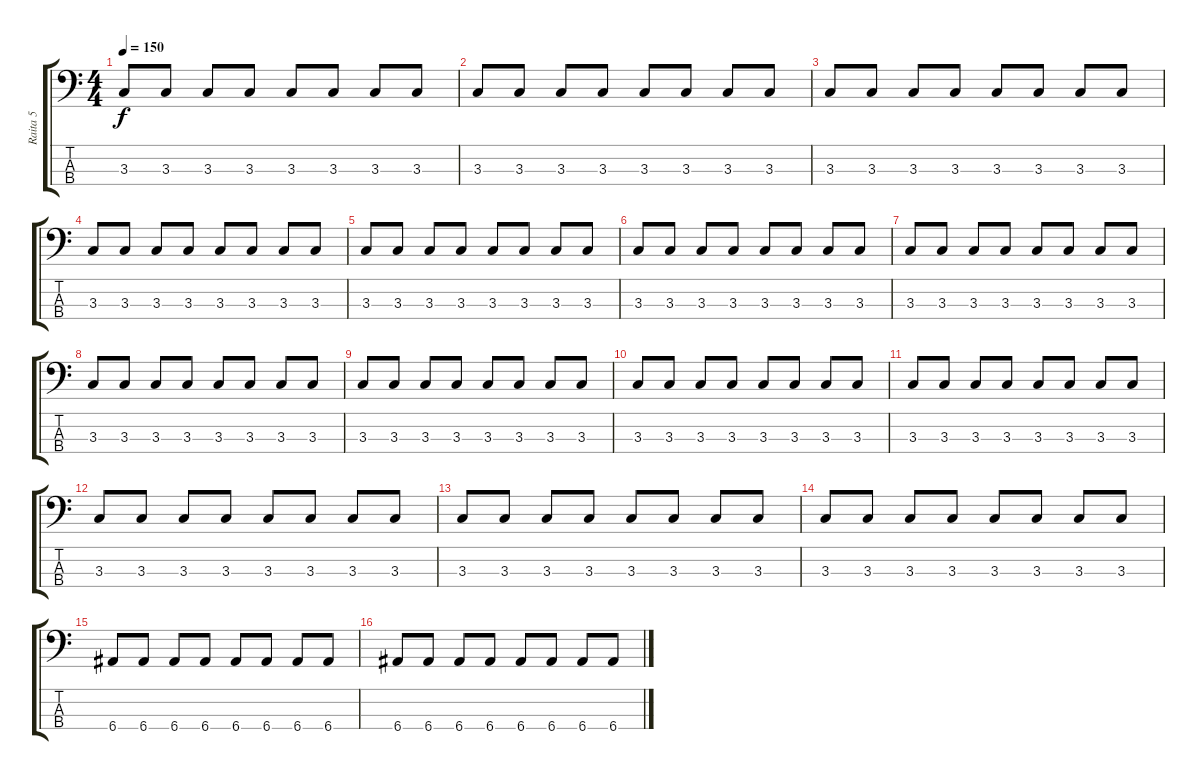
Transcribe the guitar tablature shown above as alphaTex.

\track ("Raita 5" "Raita 5") {instrument electricbasspick}
\staff {score tabs}
\tuning (G2 D2 A1 E1) {hide}
\ts (4 4)
\tempo 150
\clef f4
\ks c
3.3.8{dy f instrument electricbasspick} 3.3.8 3.3.8 3.3.8 3.3.8 3.3.8 3.3.8 3.3.8 |
3.3.8 3.3.8 3.3.8 3.3.8 3.3.8 3.3.8 3.3.8 3.3.8 |
3.3.8 3.3.8 3.3.8 3.3.8 3.3.8 3.3.8 3.3.8 3.3.8 |
3.3.8 3.3.8 3.3.8 3.3.8 3.3.8 3.3.8 3.3.8 3.3.8 |
3.3.8 3.3.8 3.3.8 3.3.8 3.3.8 3.3.8 3.3.8 3.3.8 |
3.3.8 3.3.8 3.3.8 3.3.8 3.3.8 3.3.8 3.3.8 3.3.8 |
3.3.8 3.3.8 3.3.8 3.3.8 3.3.8 3.3.8 3.3.8 3.3.8 |
3.3.8 3.3.8 3.3.8 3.3.8 3.3.8 3.3.8 3.3.8 3.3.8 |
3.3.8 3.3.8 3.3.8 3.3.8 3.3.8 3.3.8 3.3.8 3.3.8 |
3.3.8 3.3.8 3.3.8 3.3.8 3.3.8 3.3.8 3.3.8 3.3.8 |
3.3.8 3.3.8 3.3.8 3.3.8 3.3.8 3.3.8 3.3.8 3.3.8 |
3.3.8 3.3.8 3.3.8 3.3.8 3.3.8 3.3.8 3.3.8 3.3.8 |
3.3.8 3.3.8 3.3.8 3.3.8 3.3.8 3.3.8 3.3.8 3.3.8 |
3.3.8 3.3.8 3.3.8 3.3.8 3.3.8 3.3.8 3.3.8 3.3.8 |
6.4.8 6.4.8 6.4.8 6.4.8 6.4.8 6.4.8 6.4.8 6.4.8 |
6.4.8 6.4.8 6.4.8 6.4.8 6.4.8 6.4.8 6.4.8 6.4.8
